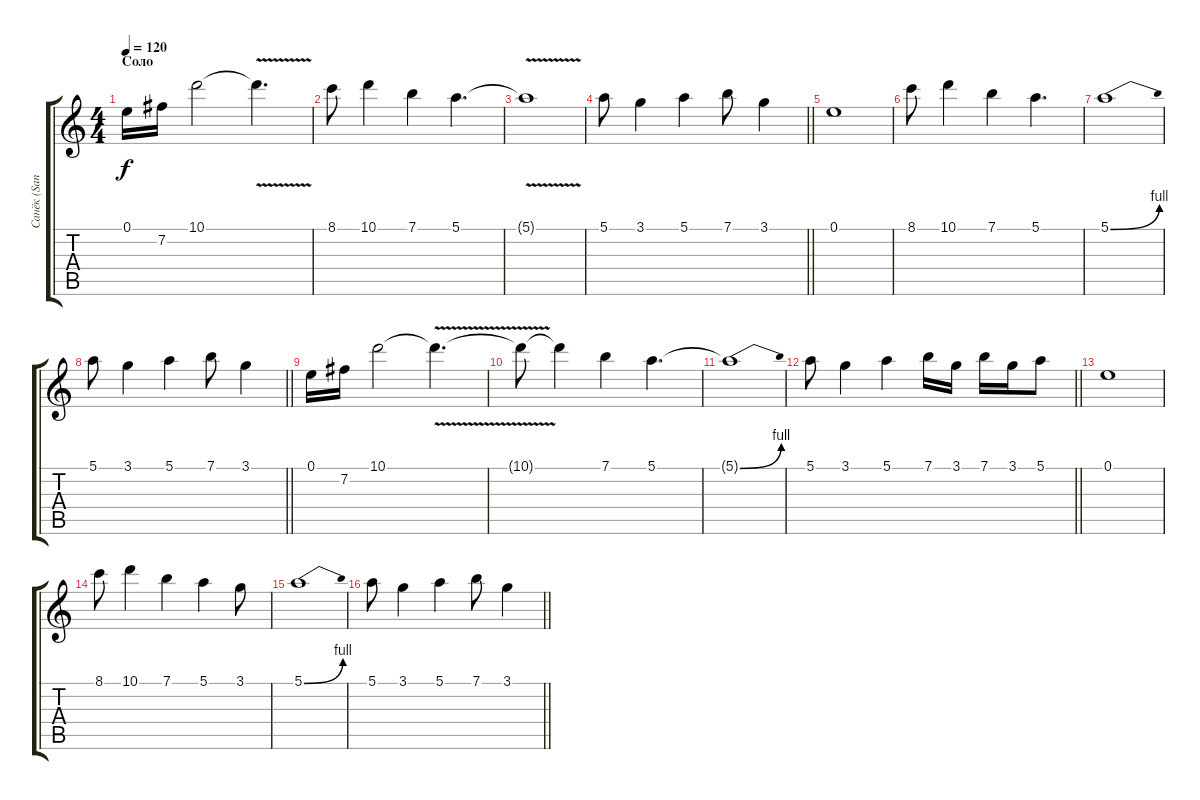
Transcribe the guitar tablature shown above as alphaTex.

\track ("Санёк (Sandr) Соло/Ритм-гитара" "Санёк (San") {instrument distortionguitar}
\staff {score tabs}
\tuning (E4 B3 G3 D3 A2 E2) {hide}
\ts (4 4)
\section ("" "Соло")
\tempo 120
\clef g2
\ks c
0.1.16{dy f} 7.2.16 10.1.2 10.1{v t}.4{d} |
8.1.8 10.1.4 7.1.4 5.1.4{d} |
5.1{v t}.1 |
\barLineRight lightlight
5.1.8 3.1.4 5.1.4 7.1.8 3.1.4 |
0.1.1 |
8.1.8 10.1.4 7.1.4 5.1.4{d} |
5.1{be (bend 0 0 60 4)}.1 |
\barLineRight lightlight
5.1.8 3.1.4 5.1.4 7.1.8 3.1.4 |
0.1.16 7.2.16 10.1.2 10.1{v t}.4{d} |
10.1{t}.8 10.1{t}.4 7.1.4 5.1.4{d} |
5.1{be (bend 0 0 60 4) t}.1 |
\barLineRight lightlight
5.1.8 3.1.4 5.1.4 7.1.16 3.1.16 7.1.16 3.1.16 5.1.8 |
0.1.1 |
8.1.8 10.1.4 7.1.4 5.1.4 3.1.8 |
5.1{be (bend 0 0 60 4)}.1 |
\barLineRight lightlight
5.1.8 3.1.4 5.1.4 7.1.8 3.1.4
